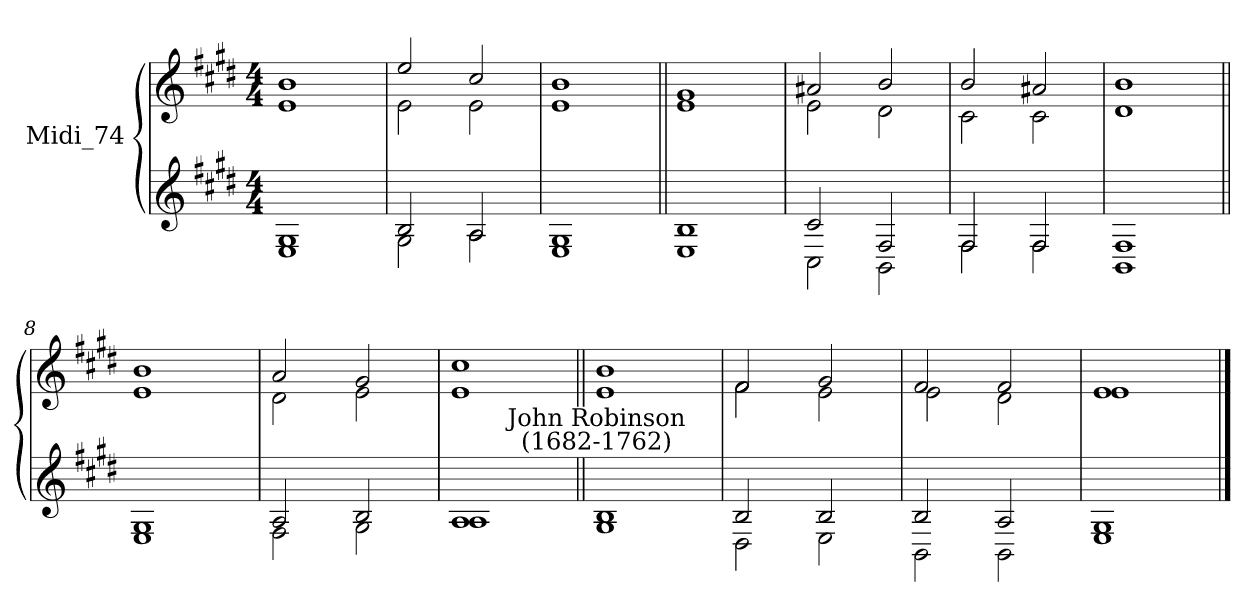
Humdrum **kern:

**kern	**kern
*part2	*part1
*staff2	*staff1
*I"Midi_74	*I"Midi_74
*clefG2	*clefG2
*k[f#c#g#d#]	*k[f#c#g#d#]
*E:	*E:
*M4/4	*M4/4
=1	=1
*^	*^
1G#/	1E\	1b/	1e\
=2	=2	=2	=2
2B/	2G#\	2ee/	2e\
2A/	2A\	2cc#/	2e\
=3	=3	=3	=3
1G#/	1E\	1b/	1e\
=4||	=4||	=4||	=4||
1B/	1E\	1g#/	1e\
=5	=5	=5	=5
2c#/	2C#\	2a#X/	2e\
2F#/	2BB\	2b/	2d#\
=6	=6	=6	=6
2F#/	2F#\	2b/	2c#\
2F#/	2F#\	2a#X/	2c#\
=7	=7	=7	=7
1F#/	1BB\	1b/	1d#\
=8||	=8||	=8||	=8||
1G#/	1E\	1b/	1e\
=9	=9	=9	=9
2A/	2F#\	2a/	2d#\
2B/	2G#\	2g#/	2e\
=10	=10	=10	=10
1A/	1A\	1cc#/	1e\
=11||	=11||	=11||	=11||
!LO:TX:a:cj:t=John Robinson\n(1682-1762)	!	!	!
1B/	1G#\	1b/	1e\
=12	=12	=12	=12
2B/	2D#\	2f#/	2f#\
2B/	2E\	2g#/	2e\
=13	=13	=13	=13
2B/	2BB\	2f#/	2e\
2A/	2BB\	2f#/	2d#\
=14	=14	=14	=14
1G#/	1E\	1e/	1e\
*v	*v	*	*
*	*v	*v
==	==
*-	*-
